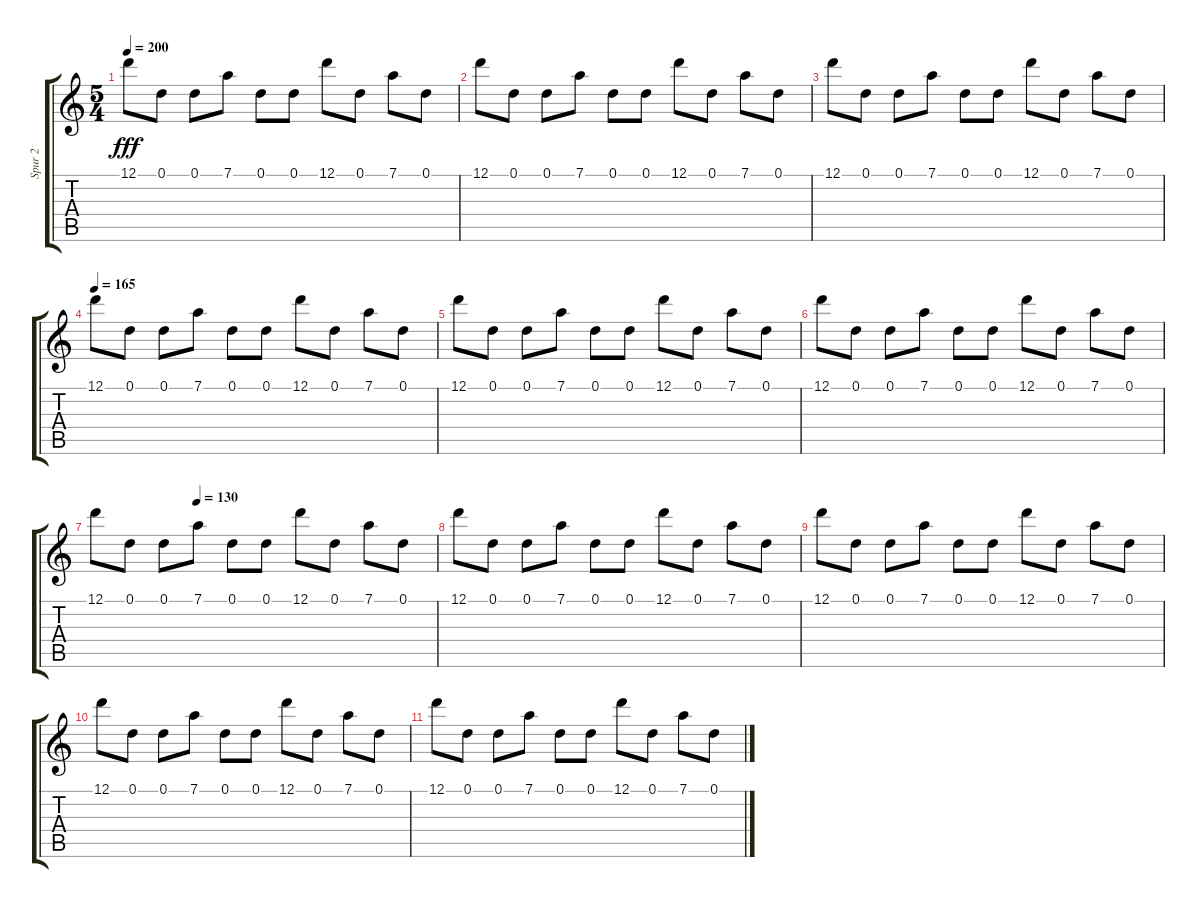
\track ("Spur 2" "Spur 2") {instrument overdrivenguitar}
\staff {score tabs}
\tuning (D4 A3 F3 C3 G2 C2) {hide}
\ts (5 4)
\tempo 200
\clef g2
\ks c
12.1.8{dy fff} 0.1.8 0.1.8 7.1.8 0.1.8 0.1.8 12.1.8 0.1.8 7.1.8 0.1.8 |
12.1.8 0.1.8 0.1.8 7.1.8 0.1.8 0.1.8 12.1.8 0.1.8 7.1.8 0.1.8 |
12.1.8 0.1.8 0.1.8 7.1.8 0.1.8 0.1.8 12.1.8 0.1.8 7.1.8 0.1.8 |
\tempo 165
12.1.8{volume 6} 0.1.8 0.1.8 7.1.8 0.1.8 0.1.8 12.1.8 0.1.8 7.1.8 0.1.8 |
12.1.8 0.1.8 0.1.8 7.1.8 0.1.8 0.1.8 12.1.8 0.1.8 7.1.8 0.1.8 |
12.1.8 0.1.8 0.1.8 7.1.8 0.1.8 0.1.8 12.1.8 0.1.8 7.1.8 0.1.8 |
\tempo (130 0.3)
12.1.8 0.1.8 0.1.8 7.1.8 0.1.8 0.1.8 12.1.8 0.1.8 7.1.8 0.1.8 |
12.1.8 0.1.8 0.1.8 7.1.8 0.1.8 0.1.8 12.1.8 0.1.8 7.1.8 0.1.8 |
12.1.8 0.1.8 0.1.8 7.1.8 0.1.8 0.1.8 12.1.8 0.1.8 7.1.8 0.1.8 |
12.1.8 0.1.8 0.1.8 7.1.8 0.1.8 0.1.8 12.1.8 0.1.8 7.1.8 0.1.8 |
12.1.8 0.1.8 0.1.8 7.1.8 0.1.8 0.1.8 12.1.8 0.1.8 7.1.8 0.1.8
